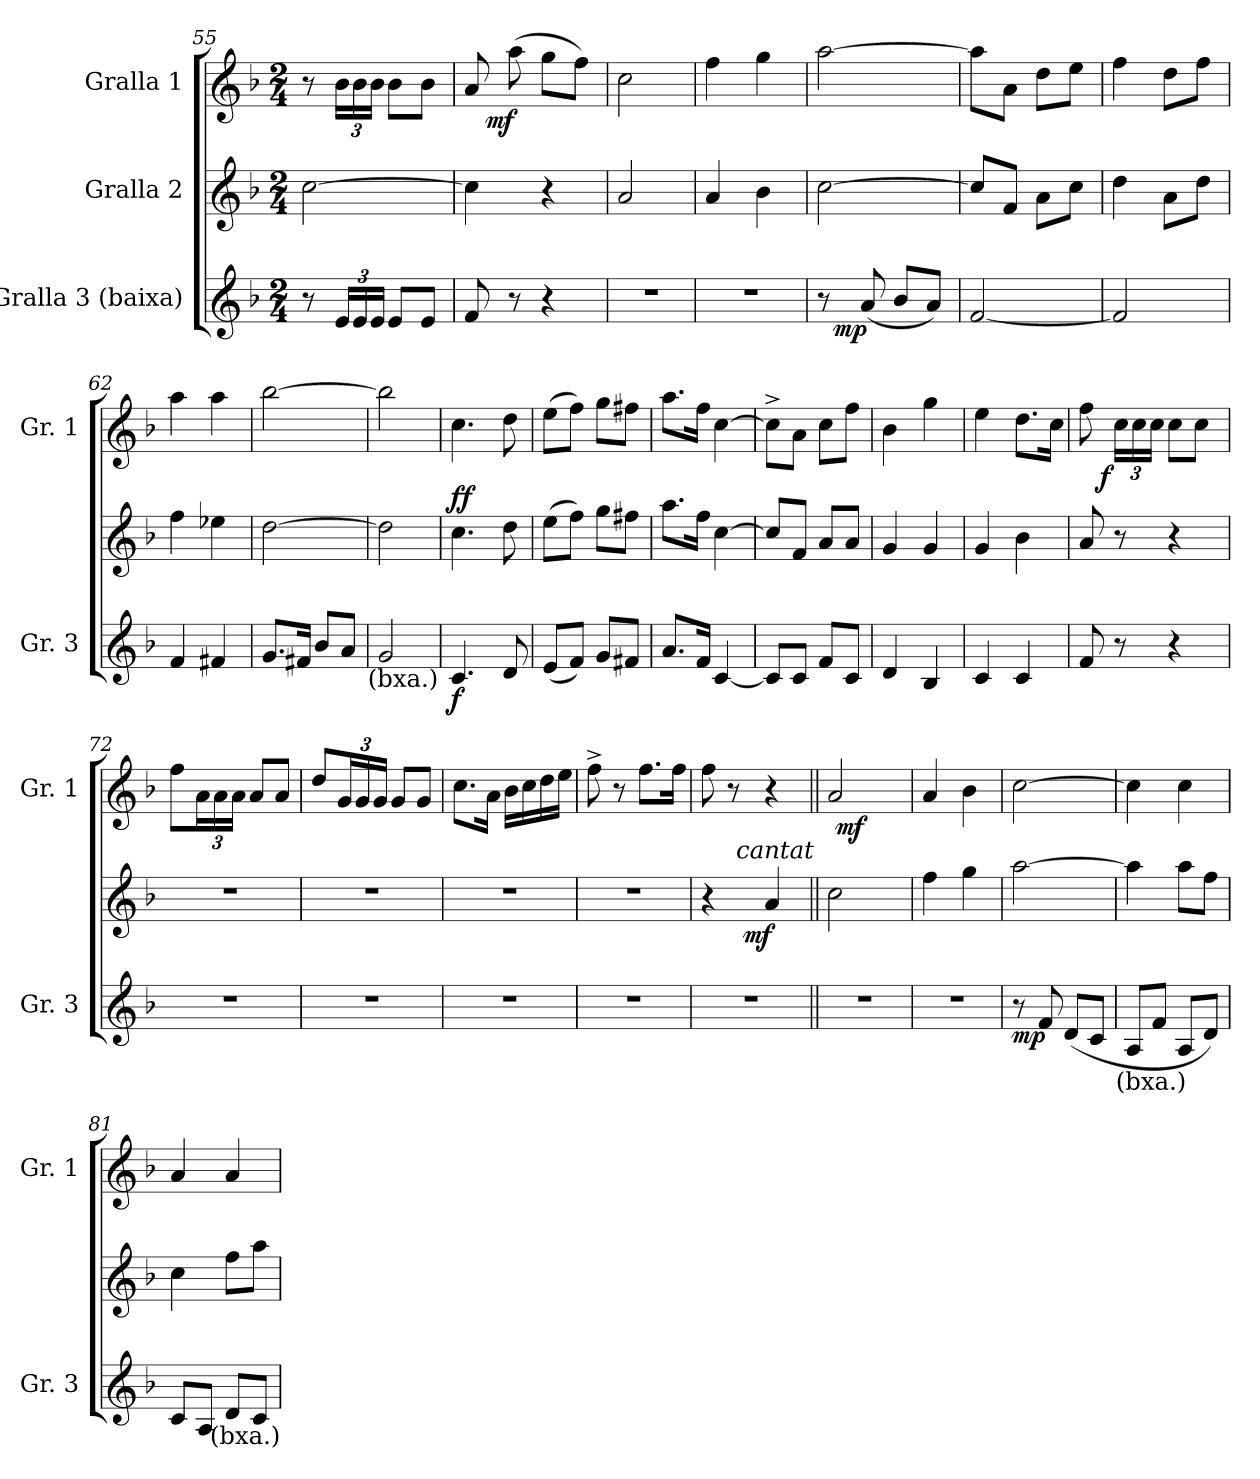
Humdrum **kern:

**kern	**dynam	**kern	**dynam	**kern	**dynam
*part3	*part3	*part2	*part2	*part1	*part1
*staff3	*staff3	*staff2	*staff2	*staff1	*staff1
*I"Gralla 3 (baixa)	*	*I"Gralla 2	*	*I"Gralla 1	*
*I'Gr. 3	*	*	*	*I'Gr. 1	*
*clefG2	*	*clefG2	*	*clefG2	*
*k[b-]	*	*k[b-]	*	*k[b-]	*
*F:	*	*F:	*	*F:	*
*M2/4	*	*M2/4	*	*M2/4	*
=55	=55	=55	=55	=55	=55
8r	.	[2cc\	.	8r	.
*Xbrackettup	*	*	*	*Xbrackettup	*
24e/LL	.	.	.	24b-\LL	.
24e/	.	.	.	24b-\	.
24e/JJ	.	.	.	24b-\JJ	.
8e/L	.	.	.	8b-\L	.
8e/J	.	.	.	8b-\J	.
=56	=56	=56	=56	=56	=56
*	*	*	*	*^	*
8f/	.	4cc\]	.	8a/	16ryy	.
!	!	!	!	!	!	!LO:DY:b
.	.	.	.	.	4..ryy	mf
8r	.	.	.	(>8aa\	.	.
4r	.	4r	.	8gg\L	.	.
.	.	.	.	8ff\J)	.	.
*	*	*	*	*v	*v	*
=57	=57	=57	=57	=57	=57
2r	.	2a/	.	2cc\	.
=58	=58	=58	=58	=58	=58
2r	.	4a/	.	4ff\	.
.	.	4b-\	.	4gg\	.
=59	=59	=59	=59	=59	=59
*^	*	*	*	*	*
8r	24ryy	.	[2cc\	.	[2aa\	.
!	!	!LO:DY:b	!	!	!	!
.	3ryy	mp	.	.	.	.
(<8a/	.	.	.	.	.	.
8b-/L	.	.	.	.	.	.
8a/J)	12.ryy	.	.	.	.	.
*v	*v	*	*	*	*	*
=60	=60	=60	=60	=60	=60
[2f/	.	8cc/L]	.	8aa\L]	.
.	.	8f/J	.	8a\J	.
.	.	8a\L	.	8dd\L	.
.	.	8cc\J	.	8ee\J	.
=61	=61	=61	=61	=61	=61
2f/]	.	4dd\	.	4ff\	.
.	.	8a\L	.	8dd\L	.
.	.	8dd\J	.	8ff\J	.
=62	=62	=62	=62	=62	=62
4f/	.	4ff\	.	4aa\	.
4f#X/	.	4ee-X\	.	4aa\	.
!!LO:LB:g=z
=63	=63	=63	=63	=63	=63
8.g/L	.	[2dd\	.	[2bb-\	.
16f#X/Jk	.	.	.	.	.
8b-/L	.	.	.	.	.
8a/J	.	.	.	.	.
!LO:TX:b:t=(bxa.)	!	!	!	!	!
=64	=64	=64	=64	=64	=64
2g/	.	2dd\]	.	2bb-\]	.
=65	=65	=65	=65	=65	=65
!	!LO:DY:b	!	!LO:DY:a	!	!
!	!	!	!LO:DY:n=1:b	!	!
4.c/	f	4.cc\	f f	4.cc\	.
8d/	.	8dd\	.	8dd\	.
=66	=66	=66	=66	=66	=66
(<8e/L	.	(>8ee\L	.	(>8ee\L	.
8f/J)	.	8ff\J)	.	8ff\J)	.
8g/L	.	8gg\L	.	8gg\L	.
8f#X/J	.	8ff#X\J	.	8ff#X\J	.
=67	=67	=67	=67	=67	=67
8.a/L	.	8.aa\L	.	8.aa\L	.
16f/Jk	.	16ff\Jk	.	16ff\Jk	.
[4c/	.	[4cc\	.	[4cc\	.
=68	=68	=68	=68	=68	=68
8c/L]	.	8cc/L]	.	8cc^\L]	.
8c/J	.	8f/J	.	8a\J	.
8f/L	.	8a/L	.	8cc\L	.
8c/J	.	8a/J	.	8ff\J	.
=69	=69	=69	=69	=69	=69
4d/	.	4g/	.	4b-\	.
4B-/	.	4g/	.	4gg\	.
=70	=70	=70	=70	=70	=70
4c/	.	4g/	.	4ee\	.
4c/	.	4b-\	.	8.dd\L	.
.	.	.	.	16cc\Jk	.
=71	=71	=71	=71	=71	=71
*	*	*	*	*^	*
8f/	.	8a/	.	8ff\	12ryy	.
!	!	!	!	!	!	!LO:DY:b
.	.	.	.	.	3ryy	f
8r	.	8r	.	24cc\LL	.	.
.	.	.	.	24cc\	.	.
.	.	.	.	24cc\JJ	.	.
4r	.	4r	.	8cc\L	.	.
.	.	.	.	8cc\J	.	.
.	.	.	.	.	12ryy	.
*	*	*	*	*v	*v	*
!!LO:LB:g=z
=72	=72	=72	=72	=72	=72
2r	.	2r	.	8ff\L	.
.	.	.	.	24a\L	.
.	.	.	.	24a\	.
.	.	.	.	24a\JJ	.
.	.	.	.	8a/L	.
.	.	.	.	8a/J	.
=73	=73	=73	=73	=73	=73
2r	.	2r	.	8dd/L	.
.	.	.	.	24g/L	.
.	.	.	.	24g/	.
.	.	.	.	24g/JJ	.
.	.	.	.	8g/L	.
.	.	.	.	8g/J	.
=74	=74	=74	=74	=74	=74
2r	.	2r	.	8.cc\L	.
.	.	.	.	16a\Jk	.
.	.	.	.	16b-\LL	.
.	.	.	.	16cc\	.
.	.	.	.	16dd\	.
.	.	.	.	16ee\JJ	.
=75	=75	=75	=75	=75	=75
2r	.	2r	.	8ff^\	.
.	.	.	.	8r	.
.	.	.	.	8.ff\L	.
.	.	.	.	16ff\Jk	.
=76	=76	=76	=76	=76	=76
*	*	*^	*	*	*
*	*	*	*^	*	*	*
2r	.	4r	6ryy	12..ryy	.	8ff\	.
.	.	.	.	.	.	8r	.
!	!	!	!	!LO:TX:a:i:t=cantat	!	!	!
.	.	.	.	3ryy	.	.	.
!	!	!	!	!	!LO:DY:b	!	!
.	.	.	3ryy	.	mf	.	.
.	.	4a/	.	.	.	4r	.
.	.	.	.	48ryy	.	.	.
*	*	*v	*v	*v	*	*	*
=77||	=77||	=77||	=77||	=77||	=77||
*	*	*	*	*^	*
2r	.	2cc\	.	2a/	48ryy	.
!	!	!	!	!	!	!LO:DY:b
.	.	.	.	.	3ryy	mf
.	.	.	.	.	12..ryy	.
*	*	*	*	*v	*v	*
=78	=78	=78	=78	=78	=78
2r	.	4ff\	.	4a/	.
.	.	4gg\	.	4b-\	.
=79	=79	=79	=79	=79	=79
!	!LO:DY:b	!	!	!	!
8r	mp	[2aa\	.	[2cc\	.
8f/	.	.	.	.	.
(<8d/L	.	.	.	.	.
8c/J	.	.	.	.	.
!LO:TX:b:t=(bxa.)	!	!	!	!	!
=80	=80	=80	=80	=80	=80
8A/L	.	4aa\]	.	4cc\]	.
8f/J	.	.	.	.	.
8A/L	.	8aa\L	.	4cc\	.
8d/J)	.	8ff\J	.	.	.
!!LO:LB:g=z
=81	=81	=81	=81	=81	=81
8c/L	.	4cc\	.	4a/	.
8A/J	.	.	.	.	.
8d/L	.	8ff\L	.	4a/	.
8c/J	.	8aa\J	.	.	.
!LO:TX:b:t=(bxa.)	!	!	!	!	!
=	=	=	=	=	=
*-	*-	*-	*-	*-	*-
